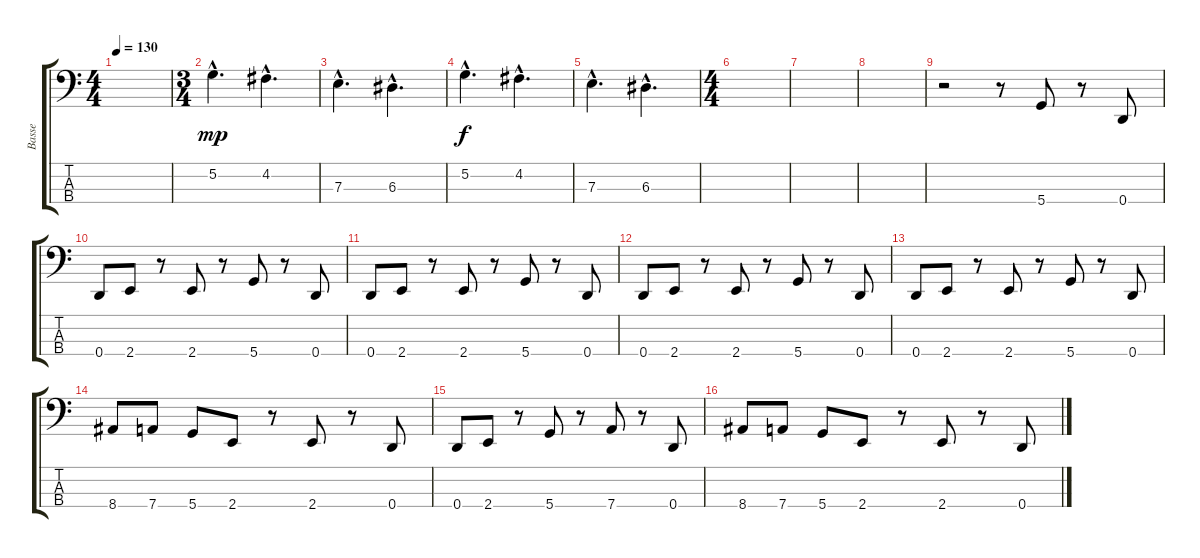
\track ("Basse" "Basse") {instrument slapbass2}
\staff {score tabs}
\tuning (G2 D2 A1 D1) {hide}
\ts (4 4)
\tempo 130
\clef f4
\ks c
|
\ts (3 4)
5.2{hac}.4{d dy mp} 4.2{hac}.4{d} |
7.3{hac}.4{d} 6.3{hac}.4{d} |
5.2{hac}.4{d dy f} 4.2{hac}.4{d} |
7.3{hac}.4{d} 6.3{hac}.4{d} |
\ts (4 4)
|
|
|
r.2 r.8 5.4.8 r.8 0.4.8 |
0.4.8 2.4.8 r.8 2.4.8 r.8 5.4.8 r.8 0.4.8 |
0.4.8 2.4.8 r.8 2.4.8 r.8 5.4.8 r.8 0.4.8 |
0.4.8 2.4.8 r.8 2.4.8 r.8 5.4.8 r.8 0.4.8 |
0.4.8 2.4.8 r.8 2.4.8 r.8 5.4.8 r.8 0.4.8 |
8.4.8 7.4.8 5.4.8 2.4.8 r.8 2.4.8 r.8 0.4.8 |
0.4.8 2.4.8 r.8 5.4.8 r.8 7.4.8 r.8 0.4.8 |
8.4.8 7.4.8 5.4.8 2.4.8 r.8 2.4.8 r.8 0.4.8
